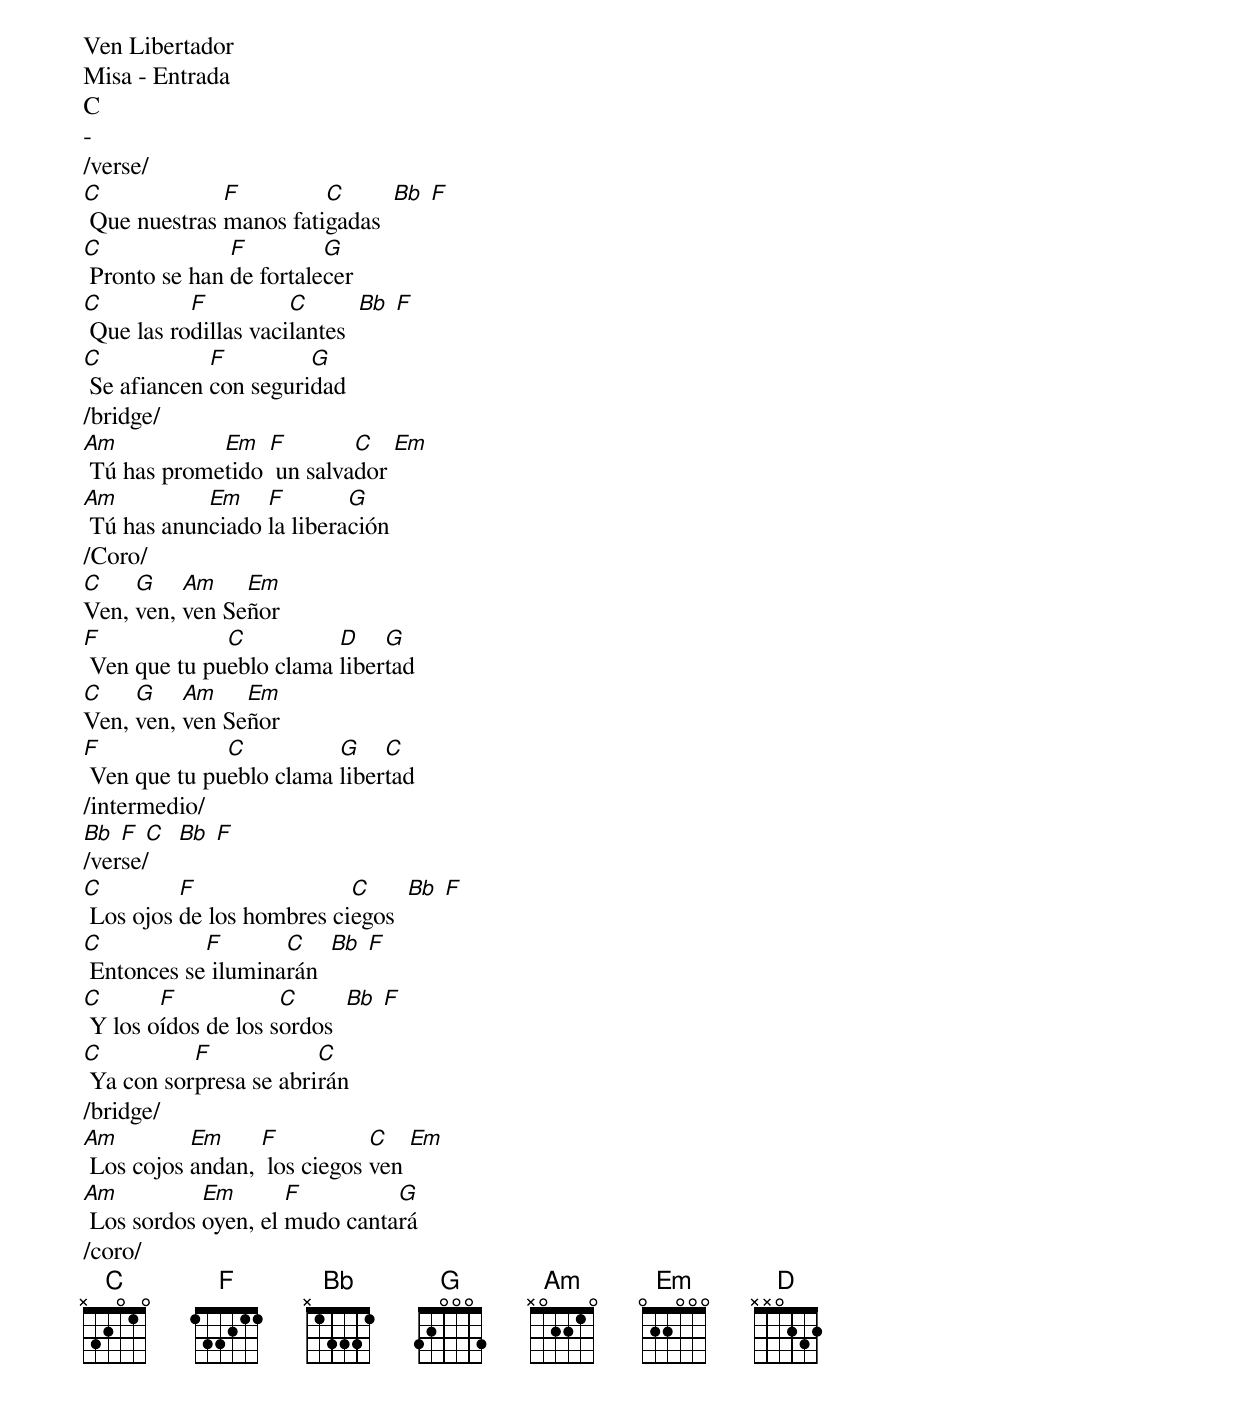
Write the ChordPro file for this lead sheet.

Ven Libertador
Misa - Entrada
C
-
/verse/
[C] Que nuestras [F]manos fati[C]gadas  [Bb] [F]
[C] Pronto se han [F]de fortale[G]cer
[C] Que las ro[F]dillas vaci[C]lantes  [Bb] [F]
[C] Se afiancen [F]con seguri[G]dad
/bridge/
[Am] Tú has prome[Em]tido [F] un salva[C]dor [Em]
[Am] Tú has anun[Em]ciado [F]la libera[G]ción
/Coro/
[C]Ven, [G]ven, [Am]ven Se[Em]ñor
[F] Ven que tu pu[C]eblo clama [D]liber[G]tad
[C]Ven, [G]ven, [Am]ven Se[Em]ñor
[F] Ven que tu pu[C]eblo clama [G]liber[C]tad
/intermedio/
[Bb] [F] [C]  [Bb] [F]
/verse/
[C] Los ojos [F]de los hombres ci[C]egos  [Bb] [F]
[C] Entonces se[F] ilumina[C]rán  [Bb] [F]
[C] Y los o[F]ídos de los s[C]ordos  [Bb] [F]
[C] Ya con sor[F]presa se abri[C]rán
/bridge/
[Am] Los cojos [Em]andan, [F] los ciegos [C]ven [Em]
[Am] Los sordos [Em]oyen, el [F]mudo canta[G]rá
/coro/
